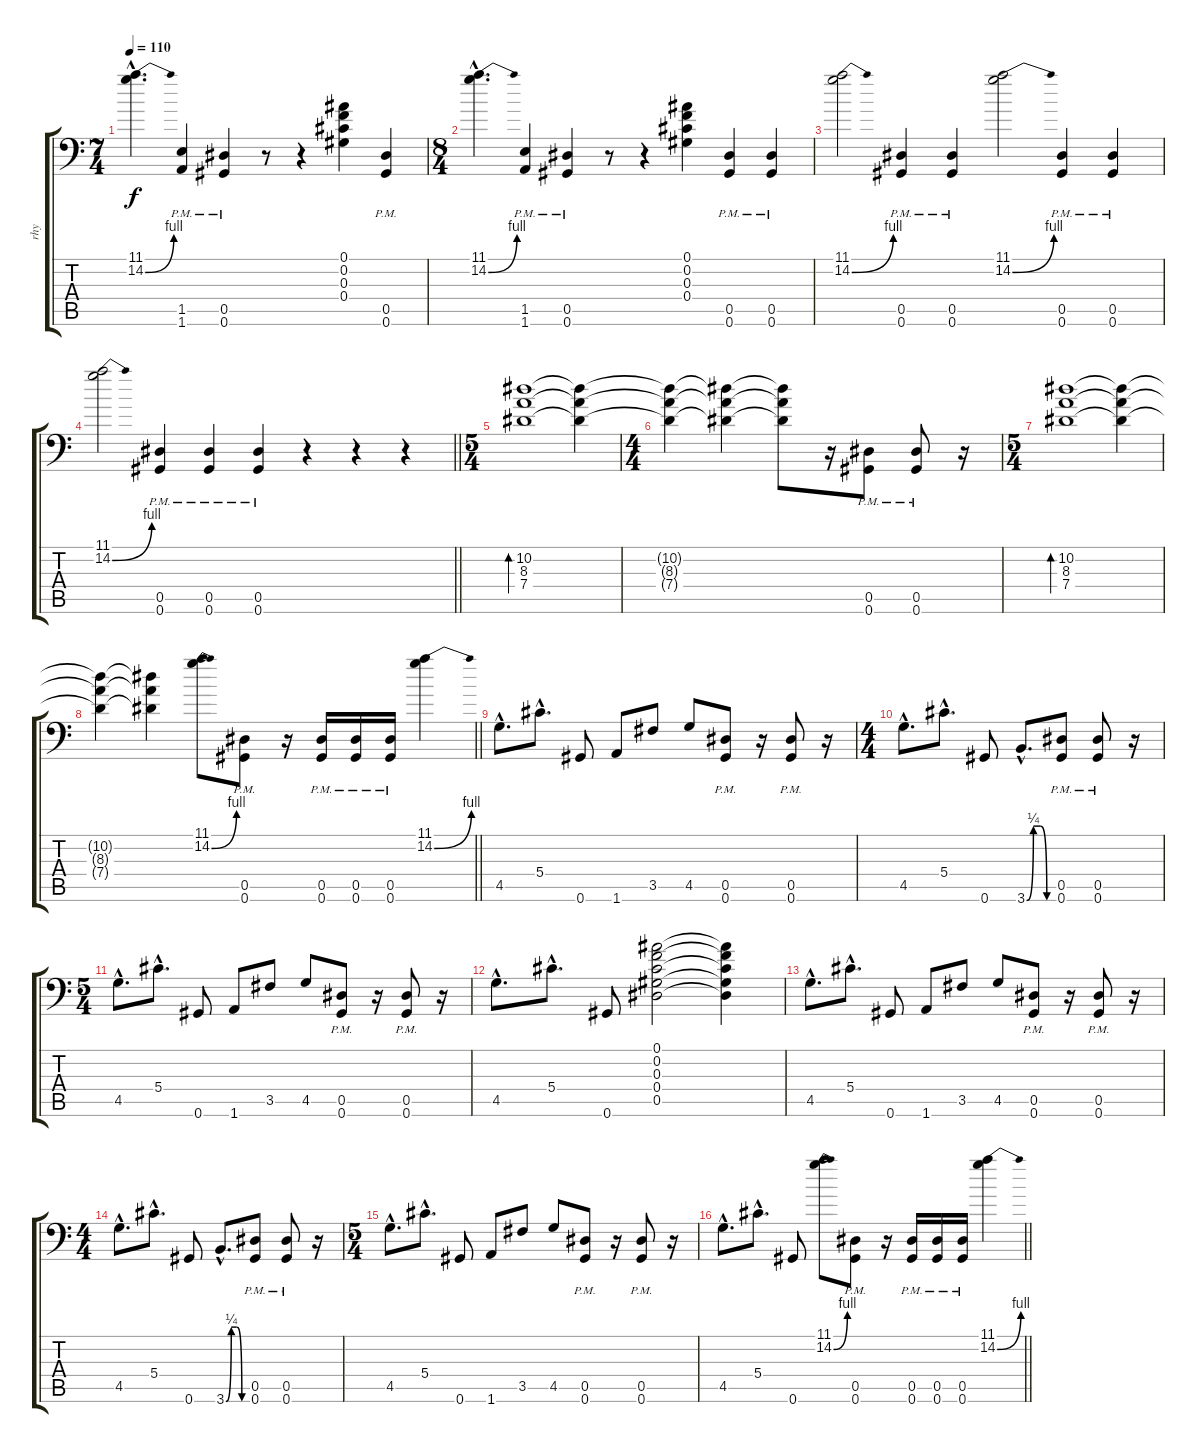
\track ("rhy" "rhy") {instrument overdrivenguitar}
\staff {score tabs}
\tuning (Bb3 F3 Db3 Ab2 Eb2 Ab1) {hide}
\ts (7 4)
\section ("" "")
\tempo 110
\clef f4
\ks c
(11.1{hac} 14.2{be (bend 0 0 60 4) hac}).4{d dy f instrument overdrivenguitar} (1.5{pm} 1.6{pm}).4 (0.5{pm} 0.6{pm}).4 r.8 r.4 (0.1 0.2 0.3 0.4).4 (0.5{pm} 0.6{pm}).4 |
\ts (8 4)
(11.1{hac} 14.2{be (bend 0 0 60 4) hac}).4{d} (1.5{pm} 1.6{pm}).4 (0.5{pm} 0.6{pm}).4 r.8 r.4 (0.1 0.2 0.3 0.4).4 (0.5{pm} 0.6{pm}).4 (0.5{pm} 0.6{pm}).4 |
(11.1 14.2{be (bend 0 0 60 4)}).2 (0.5{pm} 0.6{pm}).4 (0.5{pm} 0.6{pm}).4 (11.1 14.2{be (bend 0 0 60 4)}).2 (0.5{pm} 0.6{pm}).4 (0.5{pm} 0.6{pm}).4 |
\barLineRight lightlight
(11.1 14.2{be (bend 0 0 60 4)}).2 (0.5{pm} 0.6{pm}).4 (0.5{pm} 0.6{pm}).4 (0.5{pm} 0.6{pm}).4 r.4 r.4 r.4 |
\ts (5 4)
\section ("" "")
(10.2 8.3 7.4).1{bd 240} (10.2{t} 8.3{t} 7.4{t}).4 |
\ts (4 4)
(10.2{t} 8.3{t} 7.4{t}).4 (10.2{t} 8.3{t} 7.4{t}).4 (10.2{t} 8.3{t} 7.4{t}).8 r.16 (0.5{pm} 0.6{pm}).8 (0.5{pm} 0.6{pm}).8 r.16 |
\ts (5 4)
(10.2 8.3 7.4).1{bd 240} (10.2{t} 8.3{t} 7.4{t}).4 |
\barLineRight lightlight
(10.2{t} 8.3{t} 7.4{t}).4 (10.2{t} 8.3{t} 7.4{t}).4 (11.1 14.2{be (bend 0 0 60 4)}).8 (0.5{pm} 0.6{pm}).8 r.16 (0.5{pm} 0.6{pm}).16 (0.5{pm} 0.6{pm}).16 (0.5{pm} 0.6{pm}).16 (11.1 14.2{be (bend 0 0 60 4)}).4 |
\section ("" "")
4.5{hac}.8{d} 5.4{hac}.8{d} 0.6.8 1.6.8 3.5.8 4.5.8 (0.5{pm} 0.6{pm}).8 r.16 (0.5{pm} 0.6{pm}).8 r.16 |
\ts (4 4)
4.5{hac}.8{d} 5.4{hac}.8{d} 0.6.8 3.6{be (custom 0 0 15 1 30 1 45 0 60 0) hac}.8{d} (0.5{pm} 0.6{pm}).8 (0.5{pm} 0.6{pm}).8 r.16 |
\ts (5 4)
4.5{hac}.8{d} 5.4{hac}.8{d} 0.6.8 1.6.8 3.5.8 4.5.8 (0.5{pm} 0.6{pm}).8 r.16 (0.5{pm} 0.6{pm}).8 r.16 |
4.5{hac}.8{d} 5.4{hac}.8{d} 0.6.8 (0.1 0.2 0.3 0.4 0.5).2 (0.1{t} 0.2{t} 0.3{t} 0.4{t} 0.5{t}).4 |
4.5{hac}.8{d} 5.4{hac}.8{d} 0.6.8 1.6.8 3.5.8 4.5.8 (0.5{pm} 0.6{pm}).8 r.16 (0.5{pm} 0.6{pm}).8 r.16 |
\ts (4 4)
4.5{hac}.8{d} 5.4{hac}.8{d} 0.6.8 3.6{be (custom 0 0 15 1 30 1 45 0 60 0) hac}.8{d} (0.5{pm} 0.6{pm}).8 (0.5{pm} 0.6{pm}).8 r.16 |
\ts (5 4)
4.5{hac}.8{d} 5.4{hac}.8{d} 0.6.8 1.6.8 3.5.8 4.5.8 (0.5{pm} 0.6{pm}).8 r.16 (0.5{pm} 0.6{pm}).8 r.16 |
\barLineRight lightlight
4.5{hac}.8{d} 5.4{hac}.8{d} 0.6.8 (11.1 14.2{be (bend 0 0 60 4)}).8 (0.5{pm} 0.6{pm}).8 r.16 (0.5{pm} 0.6{pm}).16 (0.5{pm} 0.6{pm}).16 (0.5{pm} 0.6{pm}).16 (11.1 14.2{be (bend 0 0 60 4)}).4
